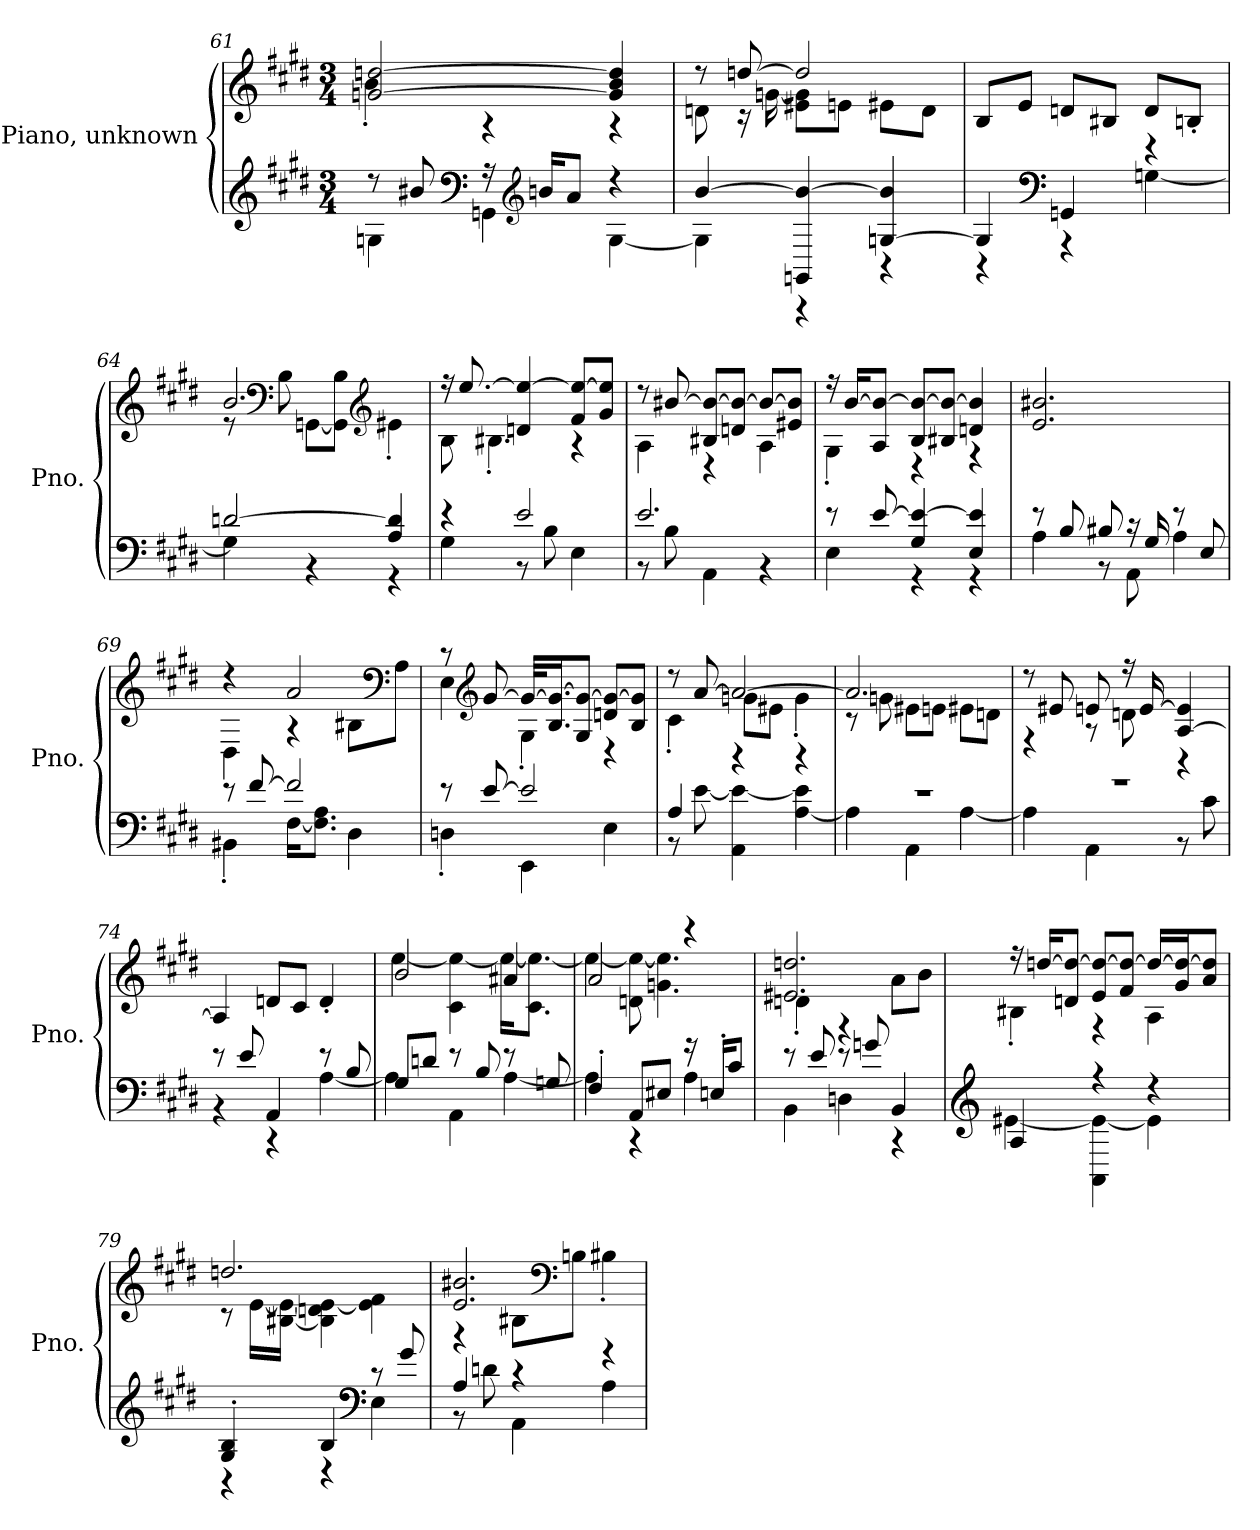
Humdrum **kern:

**kern	**kern
*part1	*part1
*staff2	*staff1
*I"Piano, unknown	*
*I'Pno.	*
*clefG2	*clefG2
*k[f#c#g#d#]	*k[f#c#g#d#]
*M3/4	*M3/4
=61	=61
*^	*^
8r	4Gn\	[2gn/ [2ddn/	4b'\
8b#X/	.	.	.
*clefF4	*	*	*
16r	4GGn\	.	4r
*clefG2	*	*	*
16bn/KL	.	.	.
8a/J	.	.	.
4r	[4G\	4g/] 4b/ 4dd/]	4r
=62	=62	=62	=62
[4b/	4G\]	8r	8dn\
.	.	[8ddn/	16r
.	.	.	[16gn\
4GGn/ 4b/_	4r	2dd/]	8e#X\ 8g\]L
.	.	.	8en\J
[4Gn/ 4b/]	4r	.	8e#X\L
.	.	.	8d\J
*	*	*v	*v
!!LO:LB:g=z
=63	=63	=63
4G/]	4r	8B/L
.	.	8e/J
*clefF4	*	*
4GGn/	4r	8dn/L
.	.	8B#X/J
4r	[4Gn\	8d/L
.	.	8Bn'/J
=64	=64	=64
*	*	*^
[2dn/	4G\]	2.b/	8r
*	*	*clefF4	*
.	.	.	8B\
.	4r	.	[8GGn\L
.	.	.	8GG\] 8B\J
*	*	*clefG2	*
4A/ 4d/]	4r	.	4e#X'\
=65	=65	=65	=65
4r	4G#\	16r	8B\
.	.	[8.ee/	.
.	.	.	4.B#X'\
2e/	8r	4dn/ 4ee/_	.
.	8B\	.	.
.	4E\	8f#/ 8ee/_L	4r
.	.	8g#/ 8ee/]J	.
!!LO:LB:g=z	!!
=66	=66	=66	=66
2.e/	8r	8r	4A\
.	8B\	[8b#X/	.
.	4AA\	8B#X/ 8b#/_L	4r
.	.	8dn/ 8b#/_J	.
.	4r	8b#/L_	4A\
.	.	8e#X/ 8b#/]J	.
=67	=67	=67	=67
8r	4E\	16r	4G#'\
.	.	[16b/KL	.
[8e/	.	8A/ 8b/_J	.
4G#/ 4e/_	4r	8B/ 8b/_L	4r
.	.	8B#X/ 8b/_J	.
4E/ 4e/]	4r	4dn/ 4b/]	4r
*	*	*v	*v
=68	=68	=68
8r	4A\	2.e/ 2.b#X/
8B/	.	.
8B#X/	8r	.
16r	8AA\	.
16G#/	.	.
8r	4A\	.
8E/	.	.
=69	=69	=69
*	*	*^
8r	4BB#X'\	4r	4D#\
[8f#/	.	.	.
2f#/]	[16F#\KL	2a/	4r
.	8.F#\] 8.A\J	.	.
.	4D#\	.	8B#X\L
*	*	*clefF4	*
.	.	.	8A\J
!!LO:LB:g=z	!!
=70	=70	=70	=70
8r	4Dn'\	8r	4E\
*	*	*clefG2	*
[8e/	.	[8g#/	.
2e/]	4EE\	32g#/KLL_	4G#'\
.	.	16.B/ 16.g#/_J	.
.	.	8G#/ 8g#/_J	.
.	4E\	8dn/ 8g#/_L	4r
.	.	8B/ 8g#/]J	.
=71	=71	=71	=71
4A/	8r	8r	4c#'\
.	[8e\	[8a/	.
4r	4AA\ 4e\_	2a/_	8gn\L
.	.	.	8e#X\J
4r	[4A\ 4e\]	.	4g'\
=72	=72	=72	=72
2.r	4A\]	2.a/]	8r
.	.	.	8gn\
.	4AA\	.	8e#X\L
.	.	.	8en\J
.	[4A\	.	8e#X\L
.	.	.	8dn\J
!!LO:PB:g=z	!!
=73	=73	=73	=73
2.r	4A\]	8r	4r
.	.	8e#X/	.
.	4AA\	8en/	8r
.	.	16r	8dn\
.	.	[16e/	.
.	8r	[4A/ 4e/]	4r
.	8c#\	.	.
*	*	*v	*v
=74	=74	=74
8r	4r	4A/]
8e/	.	.
4AA/	4r	8dn/L
.	.	8c#/J
8r	[4A\	4d'/
8B/	.	.
=75	=75	=75
*	*	*^
8G#/L	4A\]	2b/	[4ee\
8dn/J	.	.	.
8r	4AA\	.	4c#\ 4ee\_
8B/	.	.	.
8r	[4A\	4a#X/	16ee\KL_
.	.	.	8.c#\ 8.ee\_J
8Gn/	.	.	.
=76	=76	=76	=76
4F#'/	4A\]	2a/	4ee\_
8AA/L	4r	.	8dn\ 8ee\_
8E#X/J	.	.	4.gn\ 4.ee\]
16r	4A\	4r	.
16En'/KL	.	.	.
8c#/J	.	.	.
!!LO:LB:g=z	!!
=77	=77	=77	=77
8r	4BB\	2.e#X/ 2.ddn/	4dn'\
8e/	.	.	.
8r	4Dn\	.	4r
8gn/	.	.	.
4BB/	4r	.	8a\L
.	.	.	8b\J
=78	=78	=78	=78
*clefG2	*	*	*
4A/	[4e#X\	16r	4B#X'\
.	.	[16ddn/KL	.
.	.	8dn/ 8dd/_J	.
4r	4AA\ 4e#\_	8e/ 8dd/_L	4r
.	.	8f#/ 8dd/_J	.
4r	4e#\]	16dd/LL_	4A\
.	.	16g#/ 16dd/_J	.
.	.	8a/ 8dd/]J	.
=79	=79	=79	=79
4G#/' 4B/'	4r	2.ddn/	8r
.	.	.	[16e\LL
.	.	.	[16B#X\ 16e\_JJ
4B/	4r	.	4B#\] 4dn\ 4e\_
*clefF4	*	*	*
8r	4E\	.	4e\] 4f#\
8g#/	.	.	.
!!LO:LB:g=z	!!
=80	=80	=80	=80
4A/	8r	2.e/ 2.b#X/	4r
.	8dn\	.	.
4r	4AA\	.	8B#X\L
*	*	*clefF4	*
.	.	.	8Bn\J
4r	4A\	.	4B#X'\
*v	*v	*	*
*	*v	*v
=	=
*-	*-
